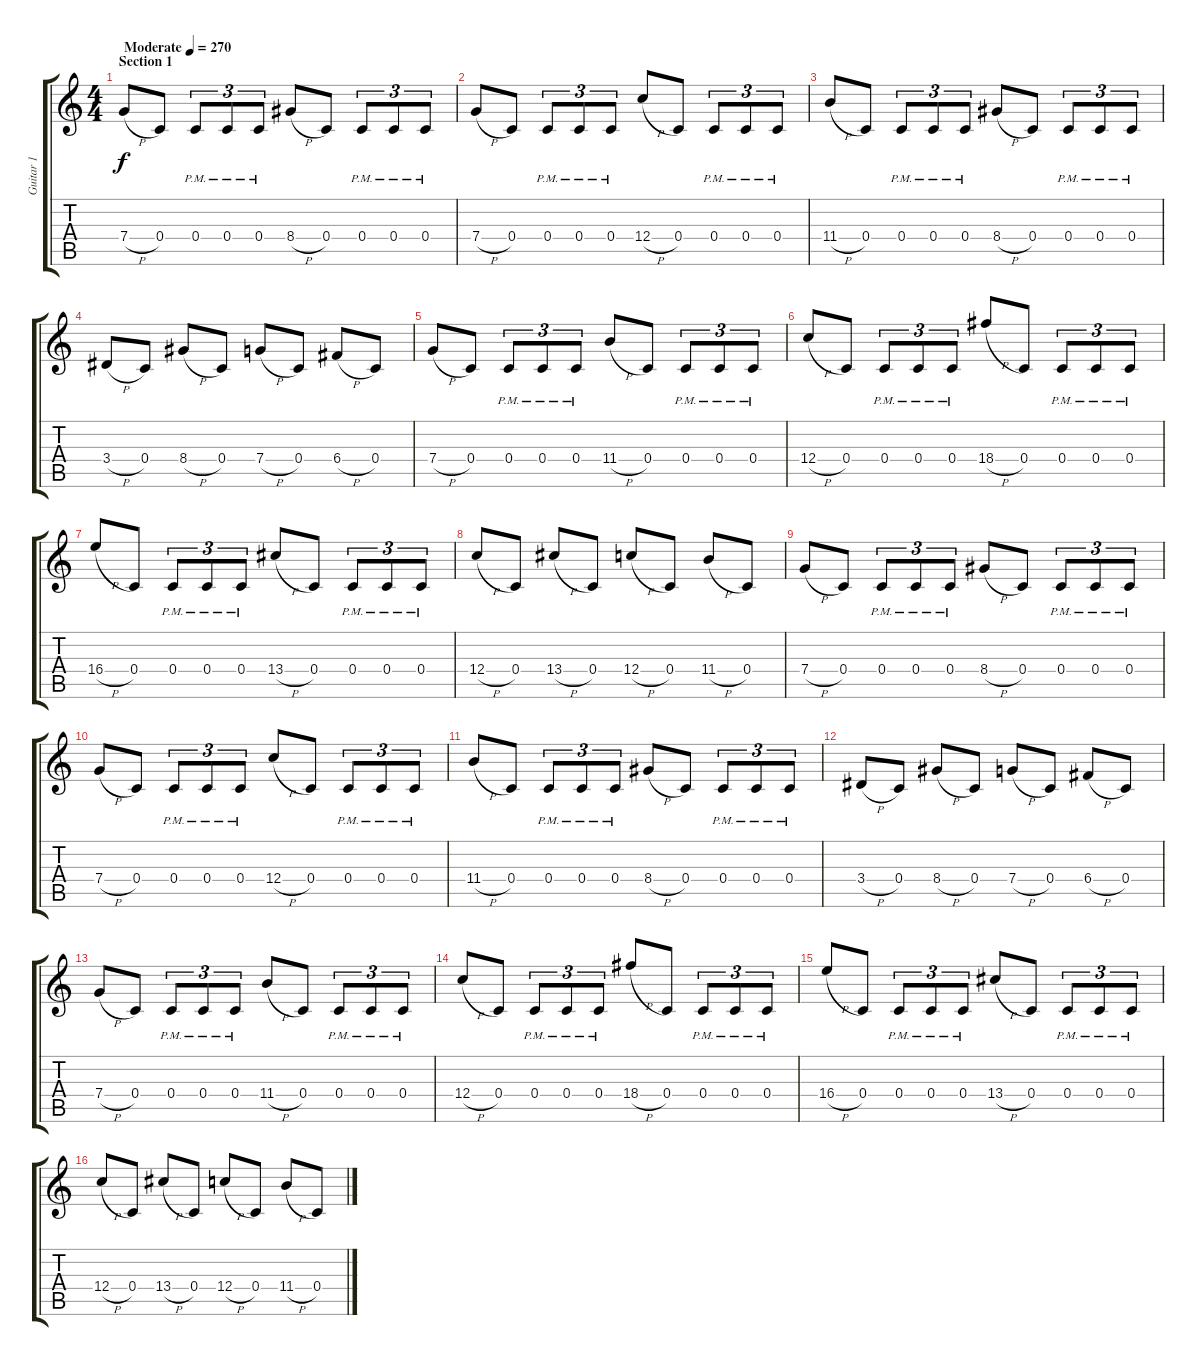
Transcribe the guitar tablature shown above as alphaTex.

\track ("Guitar 1" "Guitar 1") {instrument distortionguitar}
\staff {score tabs}
\tuning (D4 A3 F3 C3 G2 D2) {hide}
\ts (4 4)
\section ("" "Section 1")
\tempo (270 "Moderate")
\clef g2
\ks c
7.4{h}.8{dy f instrument distortionguitar} 0.4.8 0.4{pm}.8{tu (3 2)} 0.4{pm}.8{tu (3 2)} 0.4{pm}.8{tu (3 2)} 8.4{h}.8 0.4.8 0.4{pm}.8{tu (3 2)} 0.4{pm}.8{tu (3 2)} 0.4{pm}.8{tu (3 2)} |
7.4{h}.8 0.4.8 0.4{pm}.8{tu (3 2)} 0.4{pm}.8{tu (3 2)} 0.4{pm}.8{tu (3 2)} 12.4{h}.8 0.4.8 0.4{pm}.8{tu (3 2)} 0.4{pm}.8{tu (3 2)} 0.4{pm}.8{tu (3 2)} |
11.4{h}.8 0.4.8 0.4{pm}.8{tu (3 2)} 0.4{pm}.8{tu (3 2)} 0.4{pm}.8{tu (3 2)} 8.4{h}.8 0.4.8 0.4{pm}.8{tu (3 2)} 0.4{pm}.8{tu (3 2)} 0.4{pm}.8{tu (3 2)} |
3.4{h}.8 0.4.8 8.4{h}.8 0.4.8 7.4{h}.8 0.4.8 6.4{h}.8 0.4.8 |
7.4{h}.8 0.4.8 0.4{pm}.8{tu (3 2)} 0.4{pm}.8{tu (3 2)} 0.4{pm}.8{tu (3 2)} 11.4{h}.8 0.4.8 0.4{pm}.8{tu (3 2)} 0.4{pm}.8{tu (3 2)} 0.4{pm}.8{tu (3 2)} |
12.4{h}.8 0.4.8 0.4{pm}.8{tu (3 2)} 0.4{pm}.8{tu (3 2)} 0.4{pm}.8{tu (3 2)} 18.4{h}.8 0.4.8 0.4{pm}.8{tu (3 2)} 0.4{pm}.8{tu (3 2)} 0.4{pm}.8{tu (3 2)} |
16.4{h}.8 0.4.8 0.4{pm}.8{tu (3 2)} 0.4{pm}.8{tu (3 2)} 0.4{pm}.8{tu (3 2)} 13.4{h}.8 0.4.8 0.4{pm}.8{tu (3 2)} 0.4{pm}.8{tu (3 2)} 0.4{pm}.8{tu (3 2)} |
12.4{h}.8 0.4.8 13.4{h}.8 0.4.8 12.4{h}.8 0.4.8 11.4{h}.8 0.4.8 |
7.4{h}.8 0.4.8 0.4{pm}.8{tu (3 2)} 0.4{pm}.8{tu (3 2)} 0.4{pm}.8{tu (3 2)} 8.4{h}.8 0.4.8 0.4{pm}.8{tu (3 2)} 0.4{pm}.8{tu (3 2)} 0.4{pm}.8{tu (3 2)} |
7.4{h}.8 0.4.8 0.4{pm}.8{tu (3 2)} 0.4{pm}.8{tu (3 2)} 0.4{pm}.8{tu (3 2)} 12.4{h}.8 0.4.8 0.4{pm}.8{tu (3 2)} 0.4{pm}.8{tu (3 2)} 0.4{pm}.8{tu (3 2)} |
11.4{h}.8 0.4.8 0.4{pm}.8{tu (3 2)} 0.4{pm}.8{tu (3 2)} 0.4{pm}.8{tu (3 2)} 8.4{h}.8 0.4.8 0.4{pm}.8{tu (3 2)} 0.4{pm}.8{tu (3 2)} 0.4{pm}.8{tu (3 2)} |
3.4{h}.8 0.4.8 8.4{h}.8 0.4.8 7.4{h}.8 0.4.8 6.4{h}.8 0.4.8 |
7.4{h}.8 0.4.8 0.4{pm}.8{tu (3 2)} 0.4{pm}.8{tu (3 2)} 0.4{pm}.8{tu (3 2)} 11.4{h}.8 0.4.8 0.4{pm}.8{tu (3 2)} 0.4{pm}.8{tu (3 2)} 0.4{pm}.8{tu (3 2)} |
12.4{h}.8 0.4.8 0.4{pm}.8{tu (3 2)} 0.4{pm}.8{tu (3 2)} 0.4{pm}.8{tu (3 2)} 18.4{h}.8 0.4.8 0.4{pm}.8{tu (3 2)} 0.4{pm}.8{tu (3 2)} 0.4{pm}.8{tu (3 2)} |
16.4{h}.8 0.4.8 0.4{pm}.8{tu (3 2)} 0.4{pm}.8{tu (3 2)} 0.4{pm}.8{tu (3 2)} 13.4{h}.8 0.4.8 0.4{pm}.8{tu (3 2)} 0.4{pm}.8{tu (3 2)} 0.4{pm}.8{tu (3 2)} |
12.4{h}.8 0.4.8 13.4{h}.8 0.4.8 12.4{h}.8 0.4.8 11.4{h}.8 0.4.8
